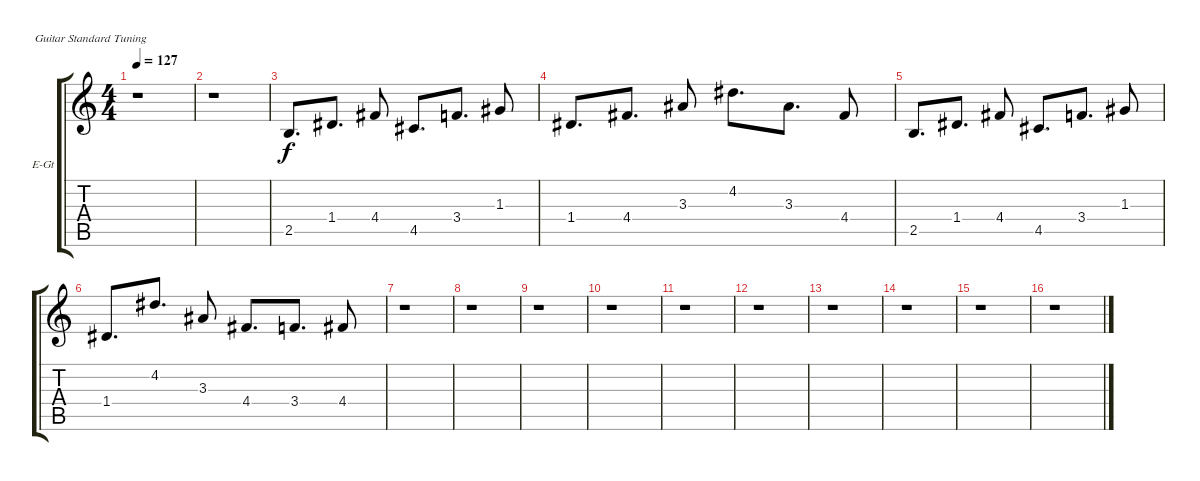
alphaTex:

\bracketExtendMode groupsimilarinstruments
\firstSystemTrackNameOrientation horizontal
\otherSystemsTrackNameOrientation horizontal
\track ("Clean Guitar" "E-Gt") {instrument electricguitarclean}
\staff {score tabs}
\tuning (E4 B3 G3 D3 A2 E2)
\ts (4 4)
\tempo 127
\clef g2
\scale
0.333333
\ks c
r.1{dy f} |
\scale
0.333333 r.1 |
\scale
0.333333 2.5.8{d} 1.4.8{d} 4.4.8 4.5.8{d} 3.4.8{d} 1.3.8 |
\scale
0.333333 1.4.8{d} 4.4.8{d} 3.3.8 4.2.8{d} 3.3.8{d} 4.4.8 |
\scale
0.333333 2.5.8{d} 1.4.8{d} 4.4.8 4.5.8{d} 3.4.8{d} 1.3.8 |
\scale
0.333333 1.4.8{d} 4.2.8{d} 3.3.8 4.4.8{d} 3.4.8{d} 4.4.8 |
\scale
0.333333 r.1 |
\scale
0.333333 r.1 |
\scale
0.333333 r.1 |
\scale
0.333333 r.1 |
\scale
0.333333 r.1 |
\scale
0.333333 r.1 |
\scale
0.333333 r.1 |
\scale
0.333333 r.1 |
\scale
0.333333 r.1 |
\scale
0.333333 r.1
